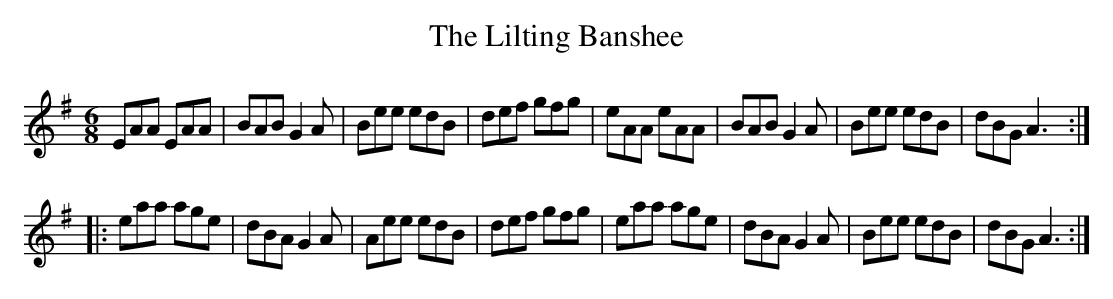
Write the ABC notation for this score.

X:1
T:Lilting Banshee, The
M:6/8
K:G
EAA EAA|BAB G2A|Bee edB|def gfg|\
eAA eAA|BAB G2A|Bee edB|dBG A3:|
|:eaa age|dBA G2A|Aee edB|def gfg|\
eaa age|dBA G2A|Bee edB|dBG A3:|
